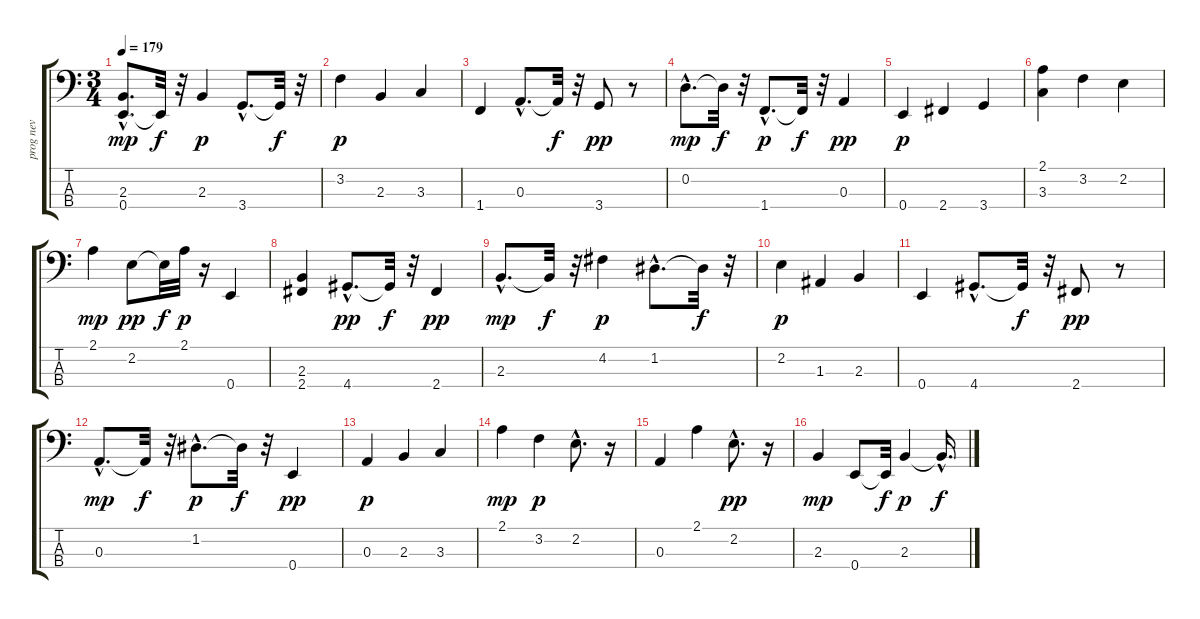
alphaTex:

\track ("prog nev" "prog nev") {instrument acousticbass}
\staff {score tabs}
\tuning (G2 D2 A1 E1) {hide}
\ts (3 4)
\tempo 179
\clef f4
\ks c
(2.3 0.4{hac}).8{d dy mp} 0.4{t}.32{dy f} r.32 2.3.4{dy p} 3.4{hac}.8{d} 3.4{t}.32{dy f} r.32 |
3.2.4{dy p} 2.3.4 3.3.4 |
1.4.4 0.3{hac}.8{d} 0.3{t}.32{dy f} r.32 3.4.8{dy pp} r.8 |
0.2{hac}.8{d dy mp} 0.2{t}.32{dy f} r.32 1.4{hac}.8{d dy p} 1.4{t}.32{dy f} r.32 0.3.4{dy pp} |
0.4.4{dy p} 2.4.4 3.4.4 |
(2.1 3.3).4 3.2.4 2.2.4 |
2.1.4{dy mp} 2.2.8{dy pp} 2.2{t}.32{dy f} 2.1.32{dy p} r.16 0.4.4 |
(2.3 2.4).4 4.4{hac}.8{d dy pp} 4.4{t}.32{dy f} r.32 2.4.4{dy pp} |
2.3{hac}.8{d dy mp} 2.3{t}.32{dy f} r.32 4.2.4{dy p} 1.2{hac}.8{d} 1.2{t}.32{dy f} r.32 |
2.2.4{dy p} 1.3.4 2.3.4 |
0.4.4 4.4{hac}.8{d} 4.4{t}.32{dy f} r.32 2.4.8{dy pp} r.8 |
0.3{hac}.8{d dy mp} 0.3{t}.32{dy f} r.32 1.2{hac}.8{d dy p} 1.2{t}.32{dy f} r.32 0.4.4{dy pp} |
0.3.4{dy p} 2.3.4 3.3.4 |
2.1.4{dy mp} 3.2.4{dy p} 2.2{hac}.8{d} r.16 |
0.3.4 2.1.4 2.2{hac}.8{d dy pp} r.16 |
2.3.4{dy mp} 0.4.8 0.4{t}.32{dy f} 2.3.4{dy p} 2.3{hac t}.16{d dy f}
